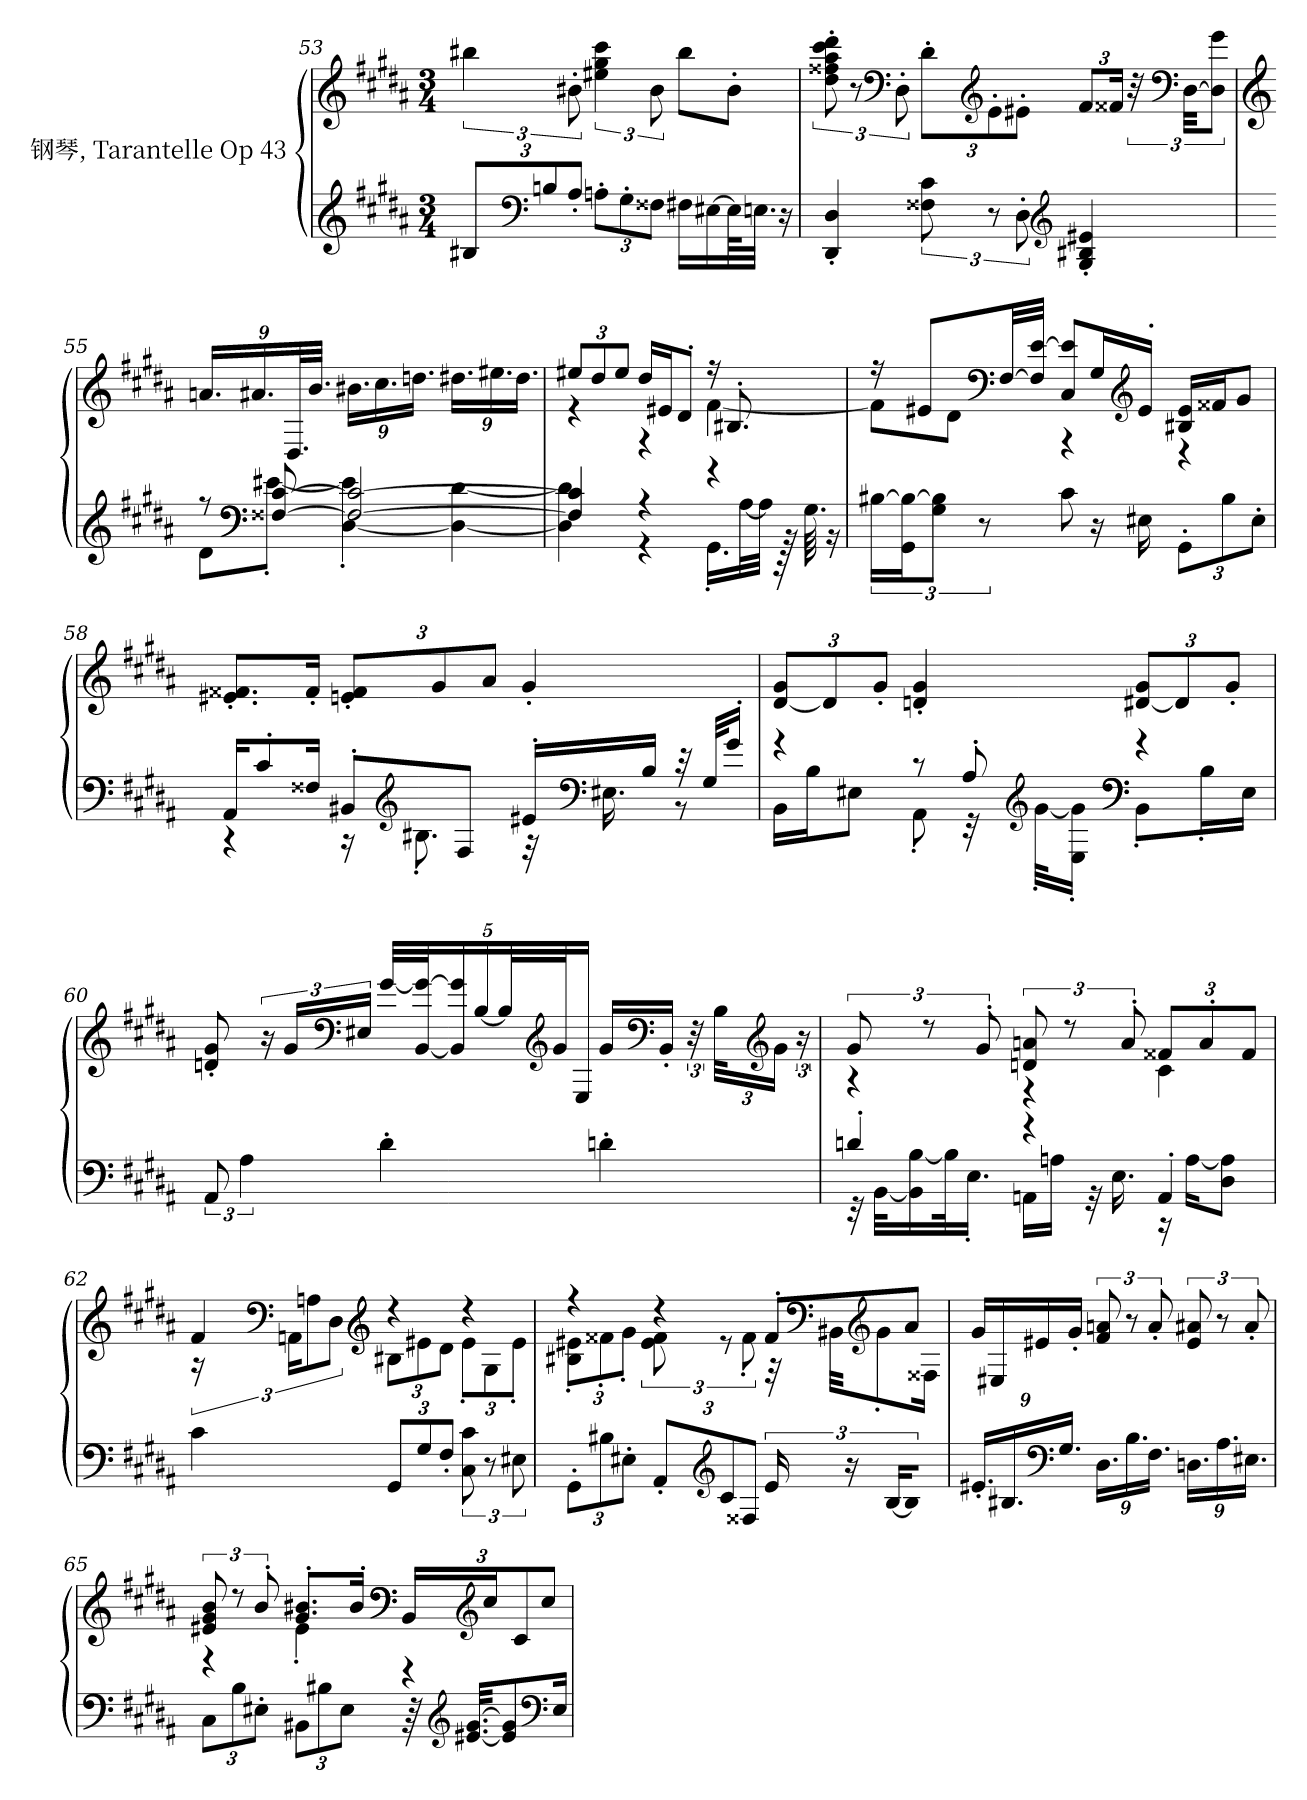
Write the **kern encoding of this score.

**kern	**kern
*part1	*part1
*staff2	*staff1
*I"钢琴, Tarantelle Op 43	*
!!LO:LB:g=z
*clefG2	*clefG2
*k[f#c#g#d#a#]	*k[f#c#g#d#a#]
*M3/4	*M3/4
*Xbrackettup	*
=53	=53
12B#X/L	6bb#X\
*clefF4	*
12Bn/	.
12A#'/J	12b#X'\
12An'\L	6ee#X\ 6gg#\ 6ccc#\
12G#'\	.
12F##X\J	12b#\
16F#X\LL	8bb#\L
[16E#X\	.
64E#\KL]	8b#'\J
32.En\JJJ	.
16r	.
=54	=54
4DD#/' 4D#/'	12dd#\' 12ff##X\' 12aa#\' 12ccc#\' 12ddd#\'
.	12r
*	*clefF4
.	12D#'\
*brackettup	*Xbrackettup
12F##X\ 12c#\	12d#'\L
*	*clefG2
12r	12e'\
12D#'\	12e#X'\J
*clefG2	*
4G#/' 4B#X/' 4e#X/'	12f#/L
.	24f##X/Jk
*	*brackettup
.	48r
*	*clefF4
.	[48D#\KKL
.	12D#\] 12g#\J
!!LO:LB:g=z
=55	=55
*	*clefG2
*^	*
*	*	*Xbrackettup
8r	8d#\L	18.an/LL
.	.	18.a#X/
*clefF4	*	*
[8F##X/ [8c#/	[8e#X'\J	.
.	.	36.D#/L
.	.	36.b/JJJ
2F##/_ 2c#/_	[4D#\' 4e#\]'	18.b#X\LL
.	.	18.cc#\
.	.	18.ddn\JJ
.	4D#\_ [4d#\	18.dd#X\LL
.	.	18.ee#X\
.	.	18.dd#\JJ
=56	=56	=56
*	*	*^
4F##/] 4c#/]	4D#\] 4d#\]	12ee#X/L	4r
.	.	12dd#/	.
.	.	12ee#/J	.
4r	4r	16dd#/LL	4r
.	.	16e#X/J	.
.	.	8d#'/J	.
4r	16.GG#'\LL	16r	[4f#\
.	.	8.B#X'/	.
.	[32A#\L	.	.
.	32A#\JJJ]	.	.
.	128r	.	.
.	64.G#\	.	.
.	16r	.	.
*v	*v	*	*
!!LO:LB:g=z	!!
=57	=57	=57
[24B#X\LL	16r	8f#\L]
24GG#\ 24B#\_J	.	.
.	8e#X/L	.
12G#\ 12B#\]J	.	.
.	.	8d#\J
12r	.	.
*	*clefF4	*
.	[32F#/LL	.
.	32F#/] [32e#/JJJ	.
8c#\	8C#/ 8e#/]L	4r
16r	16G#/L	.
*	*clefG2	*
16E#X\	16e#'/JJ	.
*Xbrackettup	*	*
12GG#'\L	16B#X/ 16e#/LL	4r
.	16f##X/J	.
12B#\	.	.
.	8g#/J	.
12E#'\J	.	.
*	*v	*v
=58	=58
*^	*
16AA#/KL	4r	8.e#X/' 8.f##X/'L
8c#'/	.	.
16F##X/Jk	.	16f##'/Jk
8BB#X'/L	16r	12en/' 12f##/'L
*clefG2	*	*
.	8.B#X'\	.
.	.	12g#/
8F##/J	.	.
.	.	12a#/J
16e#X'/LL	32r	4g#'/
*clefF4	*	*
.	16.E#X\	.
16B#/JJ	.	.
32r	8r	.
32G#/KLL	.	.
16g#'/JJ	.	.
!!LO:LB:g=z
=59	=59	=59
4r	16BB\LL	[12d#/ 12g#/L
.	16B\J	.
.	.	12d#/]
.	8E#X\J	.
.	.	12g#'/J
8r	8AA#'\	4dn/' 4g#/'
8A#'/	32r	.
*clefG2	*	*
.	[32g#'\KLL	.
.	16E#\' 16g#\]'JJ	.
*clefF4	*	*
4r	8BB'\L	[12d#X/ 12g#/L
.	.	12d#/]
.	16B'\L	.
.	.	12g#'/J
.	16E#\JJ	.
*v	*v	*
=60	=60
*brackettup	*
12AA#/	8dn/' 8g#/'
6A#\	.
*	*brackettup
.	24r
.	24g#/LL
*	*clefF4
.	24E#X/JJ
*	*Xbrackettup
4d#'\	[40g#/LLL
.	[40BB/ 40g#/_J
.	20BB/] 20g#/]
.	[20B/
.	40B/L]
*	*clefG2
.	40g#/J
.	20E#/JJ
4dn'\	16g#/LL
*	*clefF4
.	16BB'/JJ
*	*brackettup
.	48r
.	48B\KLL
*	*clefG2
.	24g#\JJ
.	24r
!!LO:LB:g=z
=61	=61
*^	*^
4dn'/	32r	12g#/	4r
.	[32BB\KLL	.	.
.	16BB\] [16B\	.	.
.	.	12r	.
.	32B\K]	.	.
.	16.E'\JJ	.	.
.	.	12g#'/	.
4r	16AAn\LL	12dn/ 12an/	4r
.	16An\JJ	.	.
.	.	12r	.
.	32r	.	.
.	16.E\	.	.
.	.	12a'/	.
*	*	*Xbrackettup	*
4AA'/	16r	12f##X/L	4c#\
.	[16A\KL	.	.
.	.	12a'/	.
.	8D#\ 8A\]J	.	.
.	.	12f##/J	.
*v	*v	*	*
=62	=62	=62
*	*	*brackettup
4c#\	4f#/	24r
*	*clefF4	*
.	.	24AAn\KL
.	.	12An\
.	.	12D#\J
*	*clefG2	*
*Xbrackettup	*	*Xbrackettup
12GG#/L	4r	12B#X\L
12G#/	.	12e#X\
12F#'/J	.	12d#\J
*brackettup	*	*
12C#\ 12c#\	4r	12e#'\L
12r	.	12G#\
12E#X\	.	12e#'\J
!!LO:PB:g=z	!!
=63	=63	=63
*Xbrackettup	*	*
12GG#'\L	4r	12B#X\' 12e#X\'L
12B#X\	.	12f##X'\
12E#X'\J	.	12g#'\J
*	*	*brackettup
12AA#'/L	4r	12e#\ 12f##\
*clefG2	*	*
12c#/	.	12r
12F##X/J	.	12f##'\
*brackettup	*	*
24e/	8f##'/L	32r
*	*clefF4	*
.	.	32BB#X\KKL
24r	.	.
*	*clefG2	*
.	.	8g#'\
[24B#/KL	.	.
8B#/J]	8a#/J	.
.	.	16F##X\Jk
*	*v	*v
=64	=64
*Xbrackettup	*
18.e#X'/LL	16g#/LL
.	16E#X/
18.B#X/	.
.	16e#X/
*clefF4	*
18.G#/JJ	.
.	16g#'/JJ
18.D#\LL	12f#/ 12an/
18.B#\	12r
18.F#\JJ	12a'/
18.Dn\LL	12e#/ 12a#X/
18.A#\	12r
18.E#X\JJ	12a#'/
!!LO:LB:g=z
=65	=65
*	*^
12C#\L	12e#X/ 12g#/ 12b/	4r
12B\	12r	.
12E#X'\J	12b'/	.
12BB#X\L	8.g#/' 8.b#X/'L	4e#'\
12B#X\	.	.
12E#\J	.	.
.	16b#'/Jk	.
*	*clefF4	*
*	*Xbrackettup	*
64r	24BB/LL	4r
*clefG2	*	*
[32.e#X/ [32.g#/KKL	.	.
*	*clefG2	*
.	24cc#/J	.
8e#/] 8g#/]	.	.
.	12c#/	.
.	12cc#/J	.
*clefF4	*	*
16E#/Jk	.	.
*	*v	*v
=	=
*-	*-
